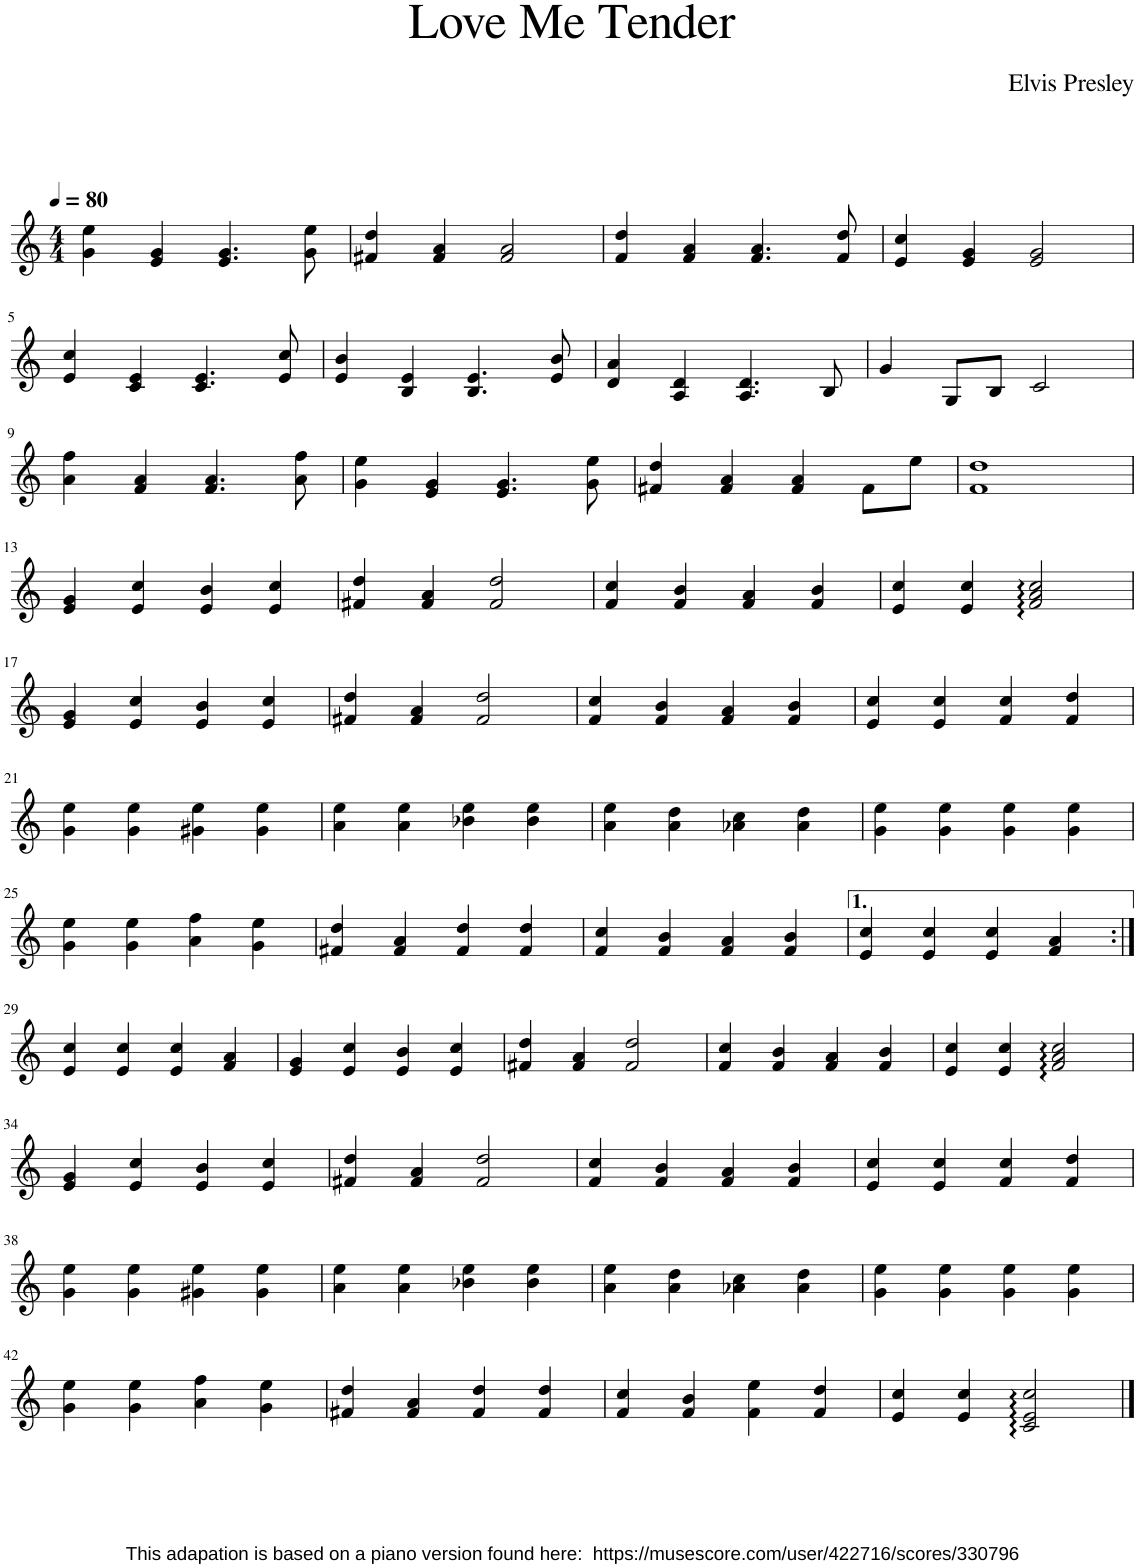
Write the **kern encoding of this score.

**kern
*part1
*staff1
*I"手风琴
*clefG2
*k[]
*M4/4
*MM80
=1
4g\ 4ee\
4e/ 4g/
4.e/ 4.g/
8g\ 8ee\
=2
4f#X/ 4dd/
4f#/ 4a/
2f#/ 2a/
=3
4f/ 4dd/
4f/ 4a/
4.f/ 4.a/
8f/ 8dd/
=4
4e/ 4cc/
4e/ 4g/
2e/ 2g/
!!LO:LB:g=z
=5
4e/ 4cc/
4c/ 4e/
4.c/ 4.e/
8e/ 8cc/
=6
4e/ 4b/
4B/ 4e/
4.B/ 4.e/
8e/ 8b/
=7
4d/ 4a/
4A/ 4d/
4.A/ 4.d/
8B/
=8
4g/
8G/L
8B/J
2c/
!!LO:LB:g=z
=9
4a\ 4ff\
4f/ 4a/
4.f/ 4.a/
8a\ 8ff\
=10
4g\ 4ee\
4e/ 4g/
4.e/ 4.g/
8g\ 8ee\
=11
4f#X/ 4dd/
4f#/ 4a/
4f#/ 4a/
8f#\L
8ee\J
=12
1f 1dd
!!LO:LB:g=z
=13
4e/ 4g/
4e/ 4cc/
4e/ 4b/
4e/ 4cc/
=14
4f#X/ 4dd/
4f#/ 4a/
2f#/ 2dd/
=15
4f/ 4cc/
4f/ 4b/
4f/ 4a/
4f/ 4b/
=16
4e/ 4cc/
4e/ 4cc/
2f/:: 2a/:: 2cc/::
!!LO:LB:g=z
=17
4e/ 4g/
4e/ 4cc/
4e/ 4b/
4e/ 4cc/
=18
4f#X/ 4dd/
4f#/ 4a/
2f#/ 2dd/
=19
4f/ 4cc/
4f/ 4b/
4f/ 4a/
4f/ 4b/
=20
4e/ 4cc/
4e/ 4cc/
4f/ 4cc/
4f/ 4dd/
!!LO:LB:g=z
=21
4g\ 4ee\
4g\ 4ee\
4g#X\ 4ee\
4g#\ 4ee\
=22
4a\ 4ee\
4a\ 4ee\
4b-X\ 4ee\
4b-\ 4ee\
=23
4a\ 4ee\
4a\ 4dd\
4a-X\ 4cc\
4a-\ 4dd\
=24
4g\ 4ee\
4g\ 4ee\
4g\ 4ee\
4g\ 4ee\
!!LO:LB:g=z
=25
4g\ 4ee\
4g\ 4ee\
4a\ 4ff\
4g\ 4ee\
=26
4f#X/ 4dd/
4f#/ 4a/
4f#/ 4dd/
4f#/ 4dd/
=27
4f/ 4cc/
4f/ 4b/
4f/ 4a/
4f/ 4b/
=28
4e/ 4cc/
4e/ 4cc/
4e/ 4cc/
4f/ 4a/
!!LO:LB:g=z
=29:|!
4e/ 4cc/
4e/ 4cc/
4e/ 4cc/
4f/ 4a/
=30
4e/ 4g/
4e/ 4cc/
4e/ 4b/
4e/ 4cc/
=31
4f#X/ 4dd/
4f#/ 4a/
2f#/ 2dd/
=32
4f/ 4cc/
4f/ 4b/
4f/ 4a/
4f/ 4b/
=33
4e/ 4cc/
4e/ 4cc/
2f/:: 2a/:: 2cc/::
!!LO:LB:g=z
=34
4e/ 4g/
4e/ 4cc/
4e/ 4b/
4e/ 4cc/
=35
4f#X/ 4dd/
4f#/ 4a/
2f#/ 2dd/
=36
4f/ 4cc/
4f/ 4b/
4f/ 4a/
4f/ 4b/
=37
4e/ 4cc/
4e/ 4cc/
4f/ 4cc/
4f/ 4dd/
!!LO:LB:g=z
=38
4g\ 4ee\
4g\ 4ee\
4g#X\ 4ee\
4g#\ 4ee\
=39
4a\ 4ee\
4a\ 4ee\
4b-X\ 4ee\
4b-\ 4ee\
=40
4a\ 4ee\
4a\ 4dd\
4a-X\ 4cc\
4a-\ 4dd\
=41
4g\ 4ee\
4g\ 4ee\
4g\ 4ee\
4g\ 4ee\
!!LO:LB:g=z
=42
!LO:TX:b:t=This adapation is based on a piano version found here&colon;  https&colon;//musescore.com/user/422716/scores/330796
4g\ 4ee\
4g\ 4ee\
4a\ 4ff\
4g\ 4ee\
=43
4f#X/ 4dd/
4f#/ 4a/
4f#/ 4dd/
4f#/ 4dd/
=44
4f/ 4cc/
4f/ 4b/
4f\ 4ee\
4f/ 4dd/
=45
4e/ 4cc/
4e/ 4cc/
2c/:: 2e/:: 2cc/::
==
*-
